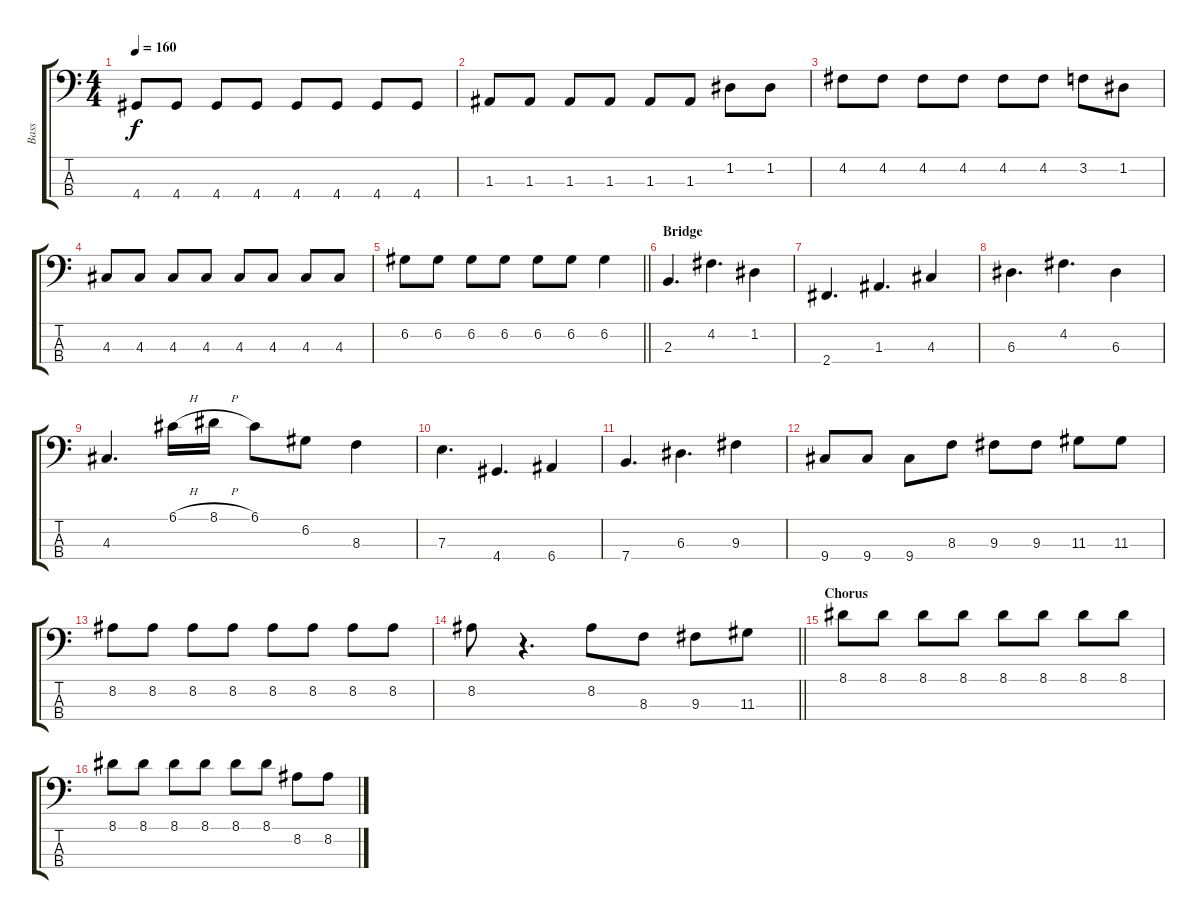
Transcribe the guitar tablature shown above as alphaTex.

\track ("Bass" "Bass") {instrument electricbassfinger}
\staff {score tabs}
\tuning (G2 D2 A1 E1) {hide}
\ts (4 4)
\tempo 160
\clef f4
\ks c
4.4.8{dy f} 4.4.8 4.4.8 4.4.8 4.4.8 4.4.8 4.4.8 4.4.8 |
1.3.8 1.3.8 1.3.8 1.3.8 1.3.8 1.3.8 1.2.8 1.2.8 |
4.2.8 4.2.8 4.2.8 4.2.8 4.2.8 4.2.8 3.2.8 1.2.8 |
4.3.8 4.3.8 4.3.8 4.3.8 4.3.8 4.3.8 4.3.8 4.3.8 |
\barLineRight lightlight
6.2.8 6.2.8 6.2.8 6.2.8 6.2.8 6.2.8 6.2.4 |
\section ("" "Bridge")
2.3.4{d} 4.2.4{d} 1.2.4 |
2.4.4{d} 1.3.4{d} 4.3.4 |
6.3.4{d} 4.2.4{d} 6.3.4 |
4.3.4{d} 6.1{h}.16 8.1{h}.16 6.1.8 6.2.8 8.3.4 |
7.3.4{d} 4.4.4{d} 6.4.4 |
7.4.4{d} 6.3.4{d} 9.3.4 |
9.4.8 9.4.8 9.4.8 8.3.8 9.3.8 9.3.8 11.3.8 11.3.8 |
8.2.8 8.2.8 8.2.8 8.2.8 8.2.8 8.2.8 8.2.8 8.2.8 |
\barLineRight lightlight
8.2.8 r.4{d} 8.2.8 8.3.8 9.3.8 11.3.8 |
\section ("" "Chorus")
8.1.8 8.1.8 8.1.8 8.1.8 8.1.8 8.1.8 8.1.8 8.1.8 |
8.1.8 8.1.8 8.1.8 8.1.8 8.1.8 8.1.8 8.2.8 8.2.8
